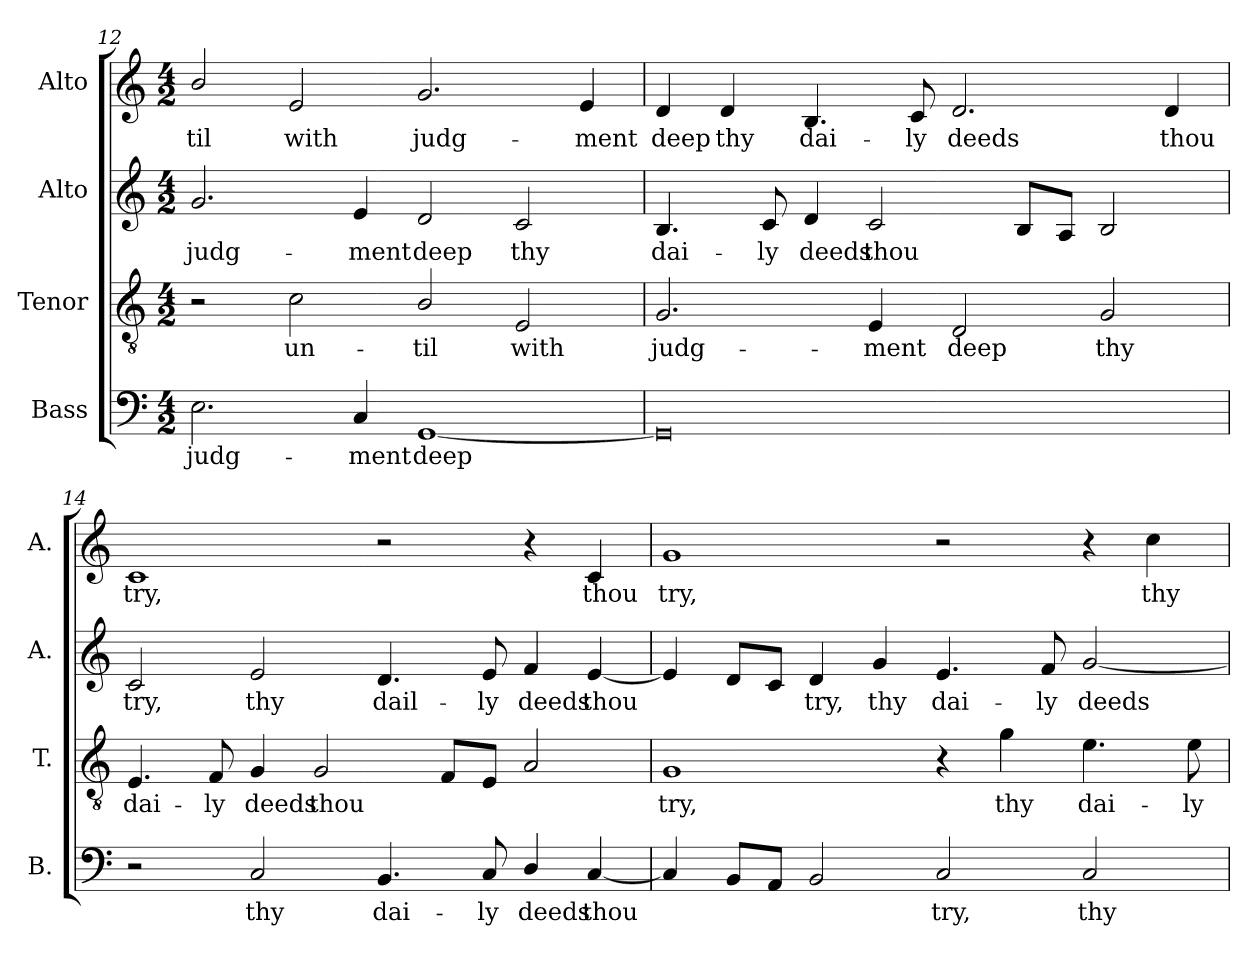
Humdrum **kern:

**kern	**text	**kern	**text	**kern	**text	**kern	**text
*part4	*part4	*part3	*part3	*part2	*part2	*part1	*part1
*staff4	*staff4	*staff3	*staff3	*staff2	*staff2	*staff1	*staff1
*I"Bass	*	*I"Tenor	*	*I"Alto	*	*I"Alto	*
*I'B.	*	*I'T.	*	*I'A.	*	*I'A.	*
*clefF4	*	*clefGv2	*	*clefG2	*	*clefG2	*
*	*	*ITrd7c12	*	*	*	*	*
*k[]	*	*k[]	*	*k[]	*	*k[]	*
*C:	*	*C:	*	*C:	*	*C:	*
*M4/2	*	*M4/2	*	*M4/2	*	*M4/2	*
=12	=12	=12	=12	=12	=12	=12	=12
!	!LO:LY:b:color=#000000	!	!	!	!	!	!
!	!	!	!	!	!LO:LY:b:color=#000000	!	!
!	!	!	!	!	!	!	!LO:LY:b:color=#000000
2.Ei\	judg-	2r	.	2.gi/	judg-	2bi/	-til
!	!	!	!LO:LY:b:color=#000000	!	!	!	!
!	!	!	!	!	!	!	!LO:LY:b:color=#000000
.	.	2Ci\	un-	.	.	2ei/	with
!	!LO:LY:b:color=#000000	!	!	!	!	!	!
!	!	!	!	!	!LO:LY:b:color=#000000	!	!
4Ci/	-ment	.	.	4ei/	-ment	.	.
!	!LO:LY:b:color=#000000	!	!	!	!	!	!
!	!	!	!LO:LY:b:color=#000000	!	!	!	!
!	!	!	!	!	!LO:LY:b:color=#000000	!	!
!	!	!	!	!	!	!	!LO:LY:b:color=#000000
[1GGi	deep	2BBi/	-til	2di/	deep	2.gi/	judg-
!	!	!	!LO:LY:b:color=#000000	!	!	!	!
!	!	!	!	!	!LO:LY:b:color=#000000	!	!
.	.	2EEi/	with	2ci/	thy	.	.
!	!	!	!	!	!	!	!LO:LY:b:color=#000000
.	.	.	.	.	.	4ei/	-ment
!!LO:LB:g=z
=13	=13	=13	=13	=13	=13	=13	=13
!	!	!	!LO:LY:b:color=#000000	!	!	!	!
!	!	!	!	!	!LO:LY:b:color=#000000	!	!
!	!	!	!	!	!	!	!LO:LY:b:color=#000000
0GGi]	.	2.GGi/	judg-	4.Bi/	dai-	4di/	deep
!	!	!	!	!	!	!	!LO:LY:b:color=#000000
.	.	.	.	.	.	4di/	thy
!	!	!	!	!	!LO:LY:b:color=#000000	!	!
.	.	.	.	8ci/	-ly	.	.
!	!	!	!	!	!LO:LY:b:color=#000000	!	!
!	!	!	!	!	!	!	!LO:LY:b:color=#000000
.	.	.	.	4di/	deeds	4.Bi/	dai-
!	!	!	!LO:LY:b:color=#000000	!	!	!	!
!	!	!	!	!	!LO:LY:b:color=#000000	!	!
.	.	4EEi/	-ment	2ci/	thou	.	.
!	!	!	!	!	!	!	!LO:LY:b:color=#000000
.	.	.	.	.	.	8ci/	-ly
!	!	!	!LO:LY:b:color=#000000	!	!	!	!
!	!	!	!	!	!	!	!LO:LY:b:color=#000000
.	.	2DDi/	deep	.	.	2.di/	deeds
.	.	.	.	8Bi/L	.	.	.
.	.	.	.	8Ai/J	.	.	.
!	!	!	!LO:LY:b:color=#000000	!	!	!	!
.	.	2GGi/	thy	2Bi/	.	.	.
!	!	!	!	!	!	!	!LO:LY:b:color=#000000
.	.	.	.	.	.	4di/	thou
=14	=14	=14	=14	=14	=14	=14	=14
!	!	!	!LO:LY:b:color=#000000	!	!	!	!
!	!	!	!	!	!LO:LY:b:color=#000000	!	!
!	!	!	!	!	!	!	!LO:LY:b:color=#000000
2r	.	4.EEi/	dai-	2ci/	try,	1ci	try,
!	!	!	!LO:LY:b:color=#000000	!	!	!	!
.	.	8FFi/	-ly	.	.	.	.
!	!LO:LY:b:color=#000000	!	!	!	!	!	!
!	!	!	!LO:LY:b:color=#000000	!	!	!	!
!	!	!	!	!	!LO:LY:b:color=#000000	!	!
2Ci/	thy	4GGi/	deeds	2ei/	thy	.	.
!	!	!	!LO:LY:b:color=#000000	!	!	!	!
.	.	2GGi/	thou	.	.	.	.
!	!LO:LY:b:color=#000000	!	!	!	!	!	!
!	!	!	!	!	!LO:LY:b:color=#000000	!	!
4.BBi/	dai-	.	.	4.di/	dail-	2r	.
.	.	8FFi/L	.	.	.	.	.
!	!LO:LY:b:color=#000000	!	!	!	!	!	!
!	!	!	!	!	!LO:LY:b:color=#000000	!	!
8Ci/	-ly	8EEi/J	.	8ei/	-ly	.	.
!	!LO:LY:b:color=#000000	!	!	!	!	!	!
!	!	!	!	!	!LO:LY:b:color=#000000	!	!
4Di/	deeds	2AAi/	.	4fi/	deeds	4r	.
!	!LO:LY:b:color=#000000	!	!	!	!	!	!
!	!	!	!	!	!LO:LY:b:color=#000000	!	!
!	!	!	!	!	!	!	!LO:LY:b:color=#000000
[4Ci/	thou	.	.	[4ei/	thou	4ci/	thou
=15	=15	=15	=15	=15	=15	=15	=15
!	!	!	!LO:LY:b:color=#000000	!	!	!	!
!	!	!	!	!	!	!	!LO:LY:b:color=#000000
4Ci/]	.	1GGi	try,	4ei/]	.	1gi	try,
8BBi/L	.	.	.	8di/L	.	.	.
8AAi/J	.	.	.	8ci/J	.	.	.
!	!	!	!	!	!LO:LY:b:color=#000000	!	!
2BBi/	.	.	.	4di/	try,	.	.
!	!	!	!	!	!LO:LY:b:color=#000000	!	!
.	.	.	.	4gi/	thy	.	.
!	!LO:LY:b:color=#000000	!	!	!	!	!	!
!	!	!	!	!	!LO:LY:b:color=#000000	!	!
2Ci/	try,	4r	.	4.ei/	dai-	2r	.
!	!	!	!LO:LY:b:color=#000000	!	!	!	!
.	.	4Gi\	thy	.	.	.	.
!	!	!	!	!	!LO:LY:b:color=#000000	!	!
.	.	.	.	8fi/	-ly	.	.
!	!LO:LY:b:color=#000000	!	!	!	!	!	!
!	!	!	!LO:LY:b:color=#000000	!	!	!	!
!	!	!	!	!	!LO:LY:b:color=#000000	!	!
2Ci/	thy	4.Ei\	dai-	[2gi/	deeds	4r	.
!	!	!	!	!	!	!	!LO:LY:b:color=#000000
.	.	.	.	.	.	4cci\	thy
!	!	!	!LO:LY:b:color=#000000	!	!	!	!
.	.	8Ei\	-ly	.	.	.	.
=	=	=	=	=	=	=	=
*-	*-	*-	*-	*-	*-	*-	*-
